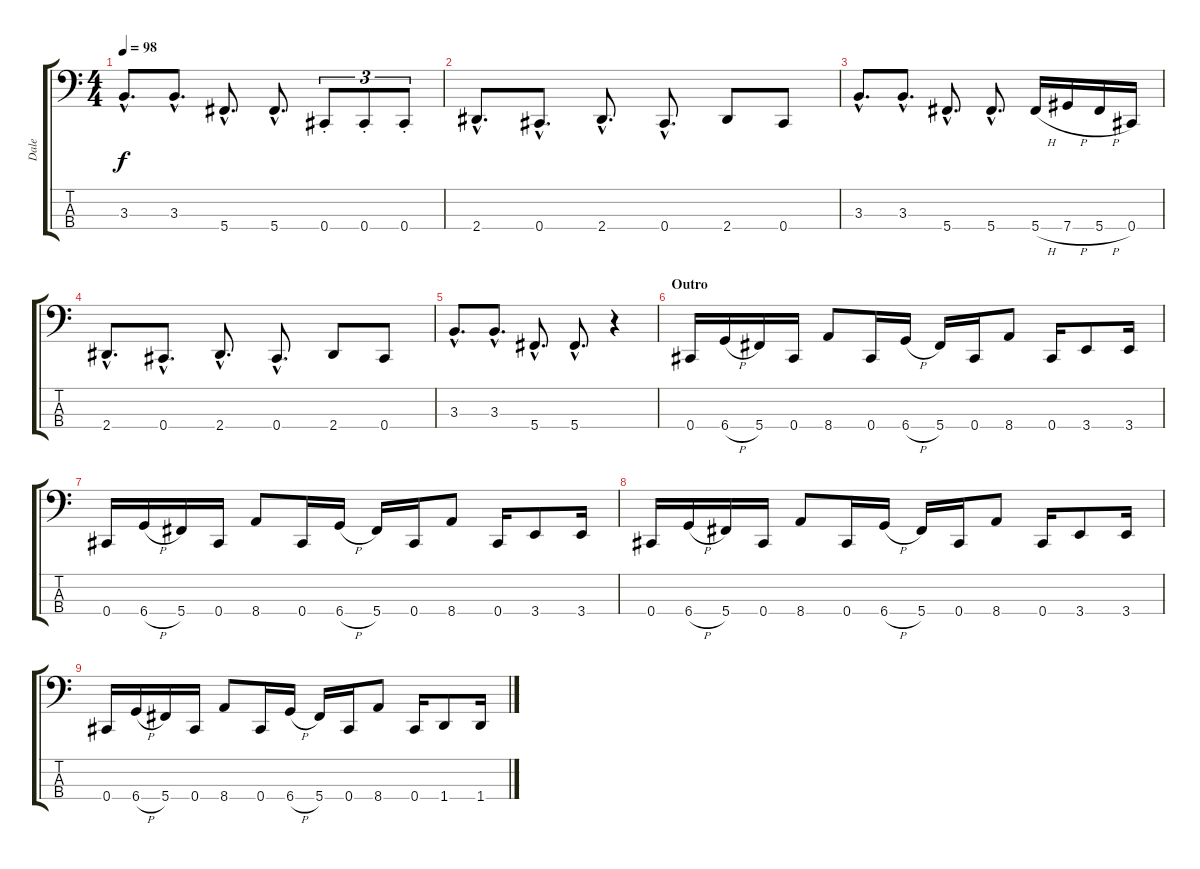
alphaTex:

\track ("Dale" "Dale") {instrument electricbassfinger}
\staff {score tabs}
\tuning (Gb2 Db2 Ab1 Db1) {hide}
\ts (4 4)
\tempo 98
\clef f4
\ks c
3.3{hac}.8{d dy f} 3.3{hac}.8{d} 5.4{hac}.8{d} 5.4{hac}.8{d} 0.4{st}.8{tu (3 2)} 0.4{st}.8{tu (3 2)} 0.4{st}.8{tu (3 2)} |
2.4{hac}.8{d} 0.4{hac}.8{d} 2.4{hac}.8{d} 0.4{hac}.8{d} 2.4.8 0.4.8 |
3.3{hac}.8{d} 3.3{hac}.8{d} 5.4{hac}.8{d} 5.4{hac}.8{d} 5.4{h}.16 7.4{h}.16 5.4{h}.16 0.4.16 |
2.4{hac}.8{d} 0.4{hac}.8{d} 2.4{hac}.8{d} 0.4{hac}.8{d} 2.4.8 0.4.8 |
3.3{hac}.8{d} 3.3{hac}.8{d} 5.4{hac}.8{d} 5.4{hac}.8{d} r.4 |
\section ("" "Outro")
0.4.16 6.4{h}.16 5.4.16 0.4.16 8.4.8 0.4.16 6.4{h}.16 5.4.16 0.4.16 8.4.8 0.4.16 3.4.8 3.4.16 |
0.4.16 6.4{h}.16 5.4.16 0.4.16 8.4.8 0.4.16 6.4{h}.16 5.4.16 0.4.16 8.4.8 0.4.16 3.4.8 3.4.16 |
0.4.16 6.4{h}.16 5.4.16 0.4.16 8.4.8 0.4.16 6.4{h}.16 5.4.16 0.4.16 8.4.8 0.4.16 3.4.8 3.4.16 |
0.4.16 6.4{h}.16 5.4.16 0.4.16 8.4.8 0.4.16 6.4{h}.16 5.4.16 0.4.16 8.4.8 0.4.16 1.4.8 1.4.16
